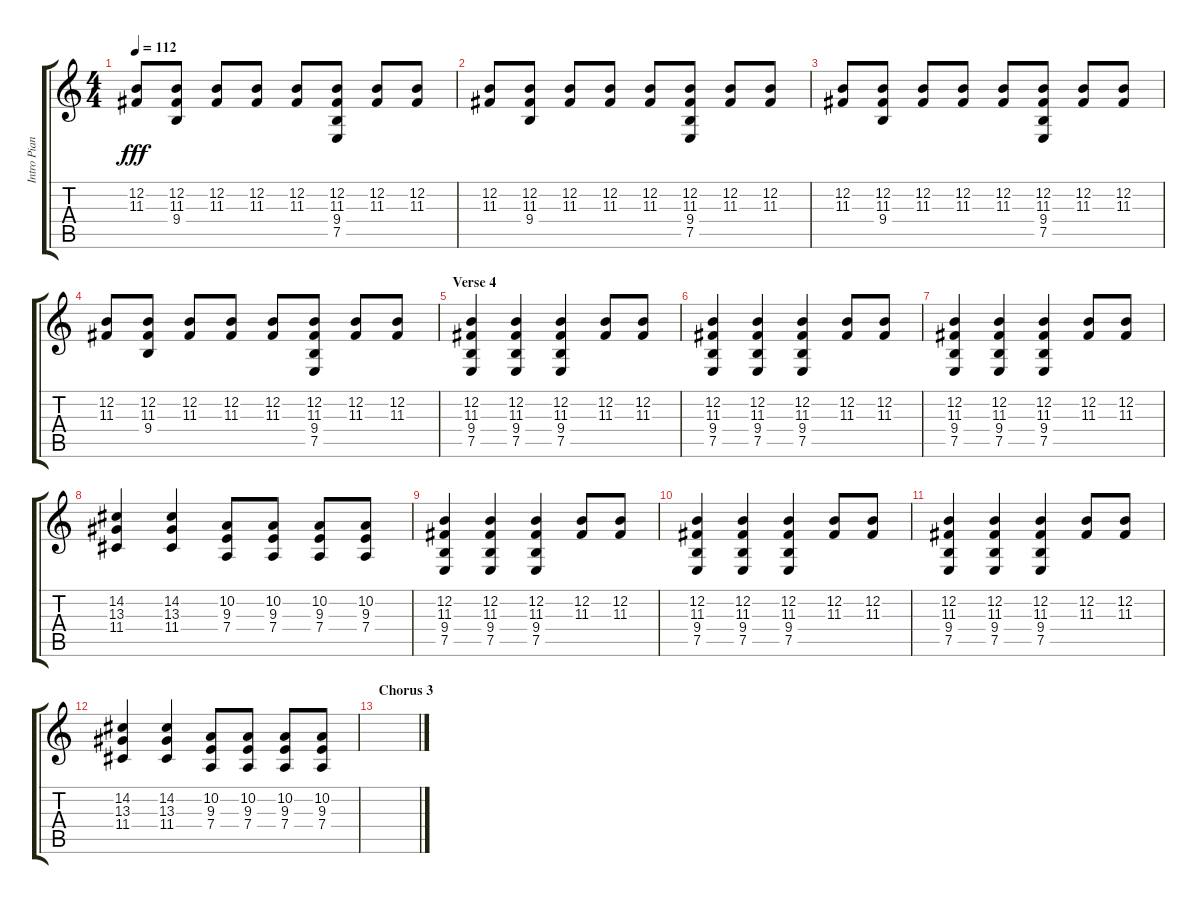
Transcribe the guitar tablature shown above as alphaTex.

\track ("Intro Piano" "Intro Pian") {instrument clavinet}
\staff {score tabs}
\tuning (E4 B3 G3 D3 A2 E2) {hide}
\ts (4 4)
\tempo 112
\clef g2
\ks c
(12.2 11.3).8{dy fff} (12.2 11.3 9.4).8 (12.2 11.3).8 (12.2 11.3).8 (12.2 11.3).8 (12.2 11.3 9.4 7.5).8 (12.2 11.3).8 (12.2 11.3).8 |
(12.2 11.3).8 (12.2 11.3 9.4).8 (12.2 11.3).8 (12.2 11.3).8 (12.2 11.3).8 (12.2 11.3 9.4 7.5).8 (12.2 11.3).8 (12.2 11.3).8 |
(12.2 11.3).8 (12.2 11.3 9.4).8 (12.2 11.3).8 (12.2 11.3).8 (12.2 11.3).8 (12.2 11.3 9.4 7.5).8 (12.2 11.3).8 (12.2 11.3).8 |
(12.2 11.3).8 (12.2 11.3 9.4).8 (12.2 11.3).8 (12.2 11.3).8 (12.2 11.3).8 (12.2 11.3 9.4 7.5).8 (12.2 11.3).8 (12.2 11.3).8 |
\section ("" "Verse 4")
(12.2 11.3 9.4 7.5).4 (12.2 11.3 9.4 7.5).4 (12.2 11.3 9.4 7.5).4 (12.2 11.3).8 (12.2 11.3).8 |
(12.2 11.3 9.4 7.5).4 (12.2 11.3 9.4 7.5).4 (12.2 11.3 9.4 7.5).4 (12.2 11.3).8 (12.2 11.3).8 |
(12.2 11.3 9.4 7.5).4 (12.2 11.3 9.4 7.5).4 (12.2 11.3 9.4 7.5).4 (12.2 11.3).8 (12.2 11.3).8 |
(14.2 13.3 11.4).4 (14.2 13.3 11.4).4 (10.2 9.3 7.4).8 (10.2 9.3 7.4).8 (10.2 9.3 7.4).8 (10.2 9.3 7.4).8 |
(12.2 11.3 9.4 7.5).4 (12.2 11.3 9.4 7.5).4 (12.2 11.3 9.4 7.5).4 (12.2 11.3).8 (12.2 11.3).8 |
(12.2 11.3 9.4 7.5).4 (12.2 11.3 9.4 7.5).4 (12.2 11.3 9.4 7.5).4 (12.2 11.3).8 (12.2 11.3).8 |
(12.2 11.3 9.4 7.5).4 (12.2 11.3 9.4 7.5).4 (12.2 11.3 9.4 7.5).4 (12.2 11.3).8 (12.2 11.3).8 |
(14.2 13.3 11.4).4 (14.2 13.3 11.4).4 (10.2 9.3 7.4).8 (10.2 9.3 7.4).8 (10.2 9.3 7.4).8 (10.2 9.3 7.4).8 |
\section ("" "Chorus 3")
